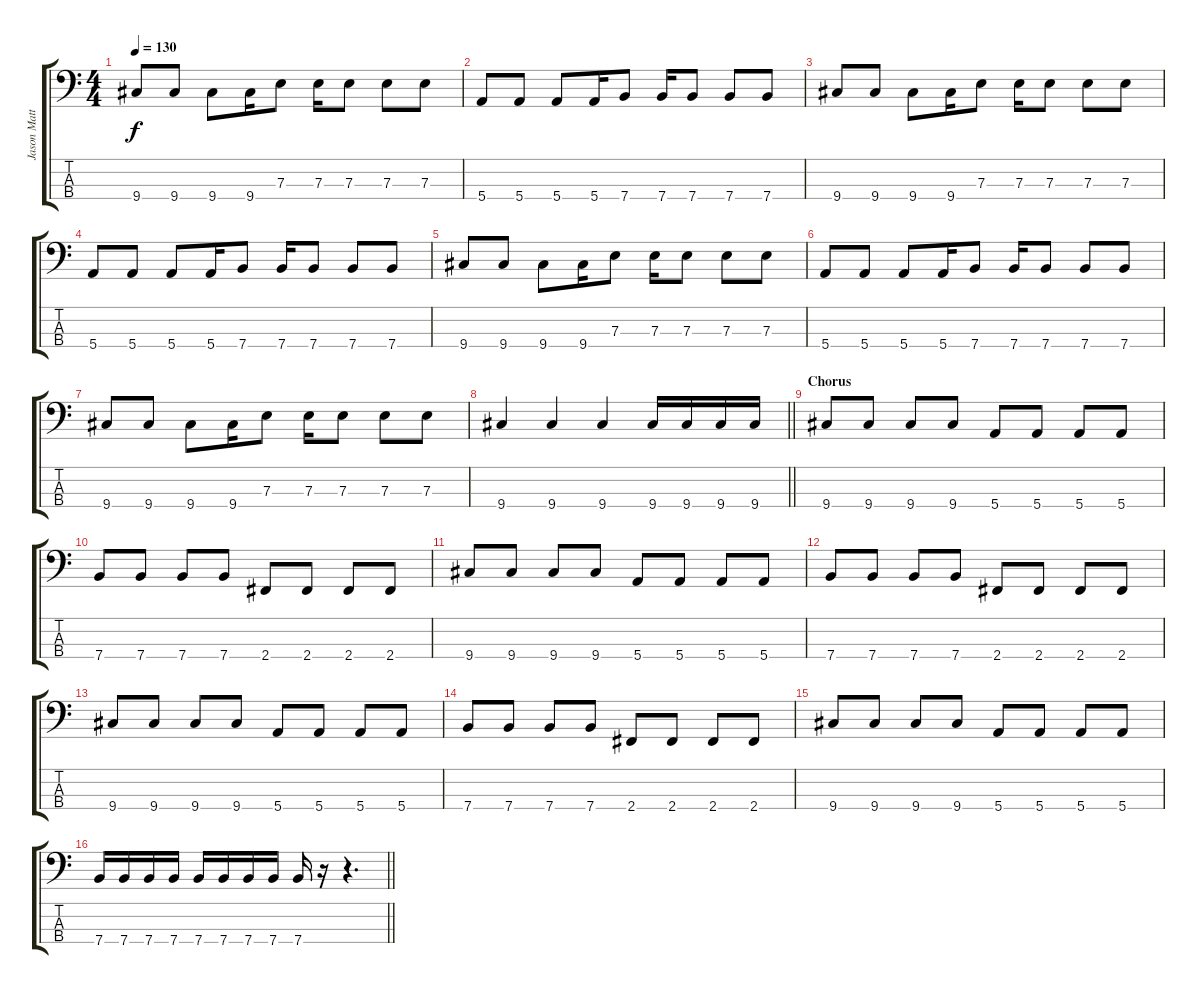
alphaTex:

\track ("Jason Matthew Thirsk" "Jason Matt") {instrument electricbassfinger}
\staff {score tabs}
\tuning (G2 D2 A1 E1) {hide}
\ts (4 4)
\tempo 130
\clef f4
\ks c
9.4.8{dy f} 9.4.8 9.4.8 9.4.16 7.3.8 7.3.16 7.3.8 7.3.8 7.3.8 |
5.4.8 5.4.8 5.4.8 5.4.16 7.4.8 7.4.16 7.4.8 7.4.8 7.4.8 |
9.4.8 9.4.8 9.4.8 9.4.16 7.3.8 7.3.16 7.3.8 7.3.8 7.3.8 |
5.4.8 5.4.8 5.4.8 5.4.16 7.4.8 7.4.16 7.4.8 7.4.8 7.4.8 |
9.4.8 9.4.8 9.4.8 9.4.16 7.3.8 7.3.16 7.3.8 7.3.8 7.3.8 |
5.4.8 5.4.8 5.4.8 5.4.16 7.4.8 7.4.16 7.4.8 7.4.8 7.4.8 |
9.4.8 9.4.8 9.4.8 9.4.16 7.3.8 7.3.16 7.3.8 7.3.8 7.3.8 |
\barLineRight lightlight
9.4.4 9.4.4 9.4.4 9.4.16 9.4.16 9.4.16 9.4.16 |
\section ("" "Chorus")
9.4.8 9.4.8 9.4.8 9.4.8 5.4.8 5.4.8 5.4.8 5.4.8 |
7.4.8 7.4.8 7.4.8 7.4.8 2.4.8 2.4.8 2.4.8 2.4.8 |
9.4.8 9.4.8 9.4.8 9.4.8 5.4.8 5.4.8 5.4.8 5.4.8 |
7.4.8 7.4.8 7.4.8 7.4.8 2.4.8 2.4.8 2.4.8 2.4.8 |
9.4.8 9.4.8 9.4.8 9.4.8 5.4.8 5.4.8 5.4.8 5.4.8 |
7.4.8 7.4.8 7.4.8 7.4.8 2.4.8 2.4.8 2.4.8 2.4.8 |
9.4.8 9.4.8 9.4.8 9.4.8 5.4.8 5.4.8 5.4.8 5.4.8 |
\barLineRight lightlight
7.4.16 7.4.16 7.4.16 7.4.16 7.4.16 7.4.16 7.4.16 7.4.16 7.4.16 r.16 r.4{d}
